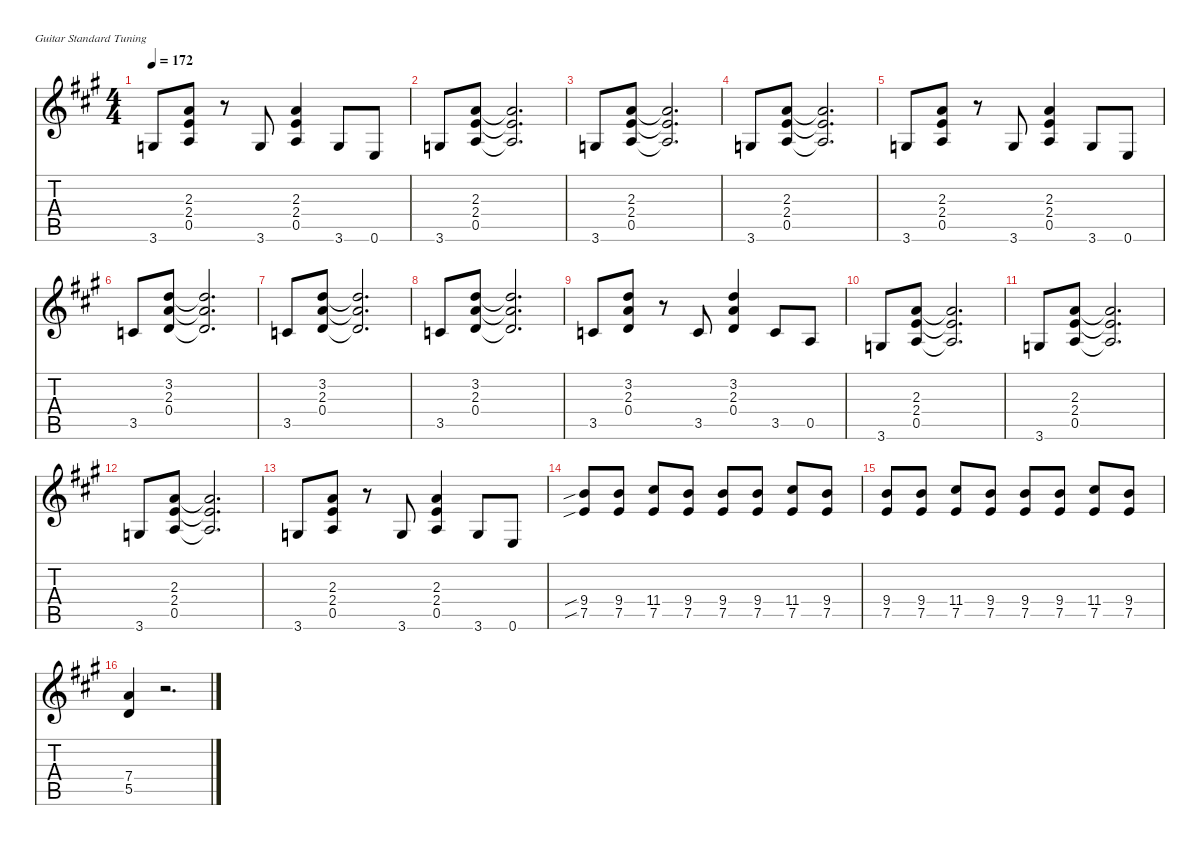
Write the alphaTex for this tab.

\defaultSystemsLayout 4
\hideDynamics
\bracketExtendMode nobrackets
\singleTrackTrackNamePolicy hidden
\multiTrackTrackNamePolicy hidden
\firstSystemTrackNameMode fullname
\firstSystemTrackNameOrientation horizontal
\otherSystemsTrackNameOrientation horizontal
\track ("Guitar 1" "dist.guit.") {instrument distortionguitar}
\staff {score tabs}
\tuning (E4 B3 G3 D3 A2 E2)
\ts (4 4)
\tempo 172
\clef g2
\ks a
3.6{acc forcenatural}.8{dy f beam Up} (2.3{acc forcenatural} 2.4{acc forcenatural} 0.5{acc forcenatural}).8{beam Up} r.8{beam Up} 3.6{acc forcenatural}.8{beam Up} (2.3{acc forcenatural} 2.4{acc forcenatural} 0.5{acc forcenatural}).4{beam Up} 3.6{acc forcenatural}.8{beam Up} 0.6{acc forcenatural}.8{beam Up} |
3.6{acc forcenatural}.8{beam Up} (2.3{acc forcenatural} 2.4{acc forcenatural} 0.5{acc forcenatural}).8{beam Up} (2.3{t acc forcenatural} 2.4{t acc forcenatural} 0.5{t acc forcenatural}).2{d beam Up} |
3.6{acc forcenatural}.8{beam Up} (2.3{acc forcenatural} 2.4{acc forcenatural} 0.5{acc forcenatural}).8{beam Up} (2.3{t acc forcenatural} 2.4{t acc forcenatural} 0.5{t acc forcenatural}).2{d beam Up} |
3.6{acc forcenatural}.8{beam Up} (2.3{acc forcenatural} 2.4{acc forcenatural} 0.5{acc forcenatural}).8{beam Up} (2.3{t acc forcenatural} 2.4{t acc forcenatural} 0.5{t acc forcenatural}).2{d beam Up} |
3.6{acc forcenatural}.8{beam Up} (2.3{acc forcenatural} 2.4{acc forcenatural} 0.5{acc forcenatural}).8{beam Up} r.8{beam Up} 3.6{acc forcenatural}.8{beam Up} (2.3{acc forcenatural} 2.4{acc forcenatural} 0.5{acc forcenatural}).4{beam Up} 3.6{acc forcenatural}.8{beam Up} 0.6{acc forcenatural}.8{beam Up} |
3.5{acc forcenatural}.8{beam Up} (3.2{acc forcenatural} 2.3{acc forcenatural} 0.4{acc forcenatural}).8{beam Up} (3.2{t acc forcenatural} 2.3{t acc forcenatural} 0.4{t acc forcenatural}).2{d beam Up} |
3.5{acc forcenatural}.8{beam Up} (3.2{acc forcenatural} 2.3{acc forcenatural} 0.4{acc forcenatural}).8{beam Up} (3.2{t acc forcenatural} 2.3{t acc forcenatural} 0.4{t acc forcenatural}).2{d beam Up} |
3.5{acc forcenatural}.8{beam Up} (3.2{acc forcenatural} 2.3{acc forcenatural} 0.4{acc forcenatural}).8{beam Up} (3.2{t acc forcenatural} 2.3{t acc forcenatural} 0.4{t acc forcenatural}).2{d beam Up} |
3.5{acc forcenatural}.8{beam Up} (3.2{acc forcenatural} 2.3{acc forcenatural} 0.4{acc forcenatural}).8{beam Up} r.8{beam Up} 3.5{acc forcenatural}.8{beam Up} (3.2{acc forcenatural} 2.3{acc forcenatural} 0.4{acc forcenatural}).4{beam Up} 3.5{acc forcenatural}.8{beam Up} 0.5{acc forcenatural}.8{beam Up} |
3.6{acc forcenatural}.8{beam Up} (2.3{acc forcenatural} 2.4{acc forcenatural} 0.5{acc forcenatural}).8{beam Up} (2.3{t acc forcenatural} 2.4{t acc forcenatural} 0.5{t acc forcenatural}).2{d beam Up} |
3.6{acc forcenatural}.8{beam Up} (2.3{acc forcenatural} 2.4{acc forcenatural} 0.5{acc forcenatural}).8{beam Up} (2.3{t acc forcenatural} 2.4{t acc forcenatural} 0.5{t acc forcenatural}).2{d beam Up} |
3.6{acc forcenatural}.8{beam Up} (2.3{acc forcenatural} 2.4{acc forcenatural} 0.5{acc forcenatural}).8{beam Up} (2.3{t acc forcenatural} 2.4{t acc forcenatural} 0.5{t acc forcenatural}).2{d beam Up} |
3.6{acc forcenatural}.8{beam Up} (2.3{acc forcenatural} 2.4{acc forcenatural} 0.5{acc forcenatural}).8{beam Up} r.8{beam Up} 3.6{acc forcenatural}.8{beam Up} (2.3{acc forcenatural} 2.4{acc forcenatural} 0.5{acc forcenatural}).4{beam Up} 3.6{acc forcenatural}.8{beam Up} 0.6{acc forcenatural}.8{beam Up} |
(9.4{sib acc forcenatural} 7.5{sib acc forcenatural}).8{beam Up} (9.4{acc forcenatural} 7.5{acc forcenatural}).8{beam Up} (11.4{acc #} 7.5{acc forcenatural}).8{beam Up} (9.4{acc forcenatural} 7.5{acc forcenatural}).8{beam Up} (9.4{acc forcenatural} 7.5{acc forcenatural}).8{beam Up} (9.4{acc forcenatural} 7.5{acc forcenatural}).8{beam Up} (11.4{acc #} 7.5{acc forcenatural}).8{beam Up} (9.4{acc forcenatural} 7.5{acc forcenatural}).8{beam Up} |
(9.4{acc forcenatural} 7.5{acc forcenatural}).8{beam Up} (9.4{acc forcenatural} 7.5{acc forcenatural}).8{beam Up} (11.4{acc #} 7.5{acc forcenatural}).8{beam Up} (9.4{acc forcenatural} 7.5{acc forcenatural}).8{beam Up} (9.4{acc forcenatural} 7.5{acc forcenatural}).8{beam Up} (9.4{acc forcenatural} 7.5{acc forcenatural}).8{beam Up} (11.4{acc #} 7.5{acc forcenatural}).8{beam Up} (9.4{acc forcenatural} 7.5{acc forcenatural}).8{beam Up} |
(7.4{acc forcenatural} 5.5{acc forcenatural}).4{beam Up} r.2{d beam Up}
